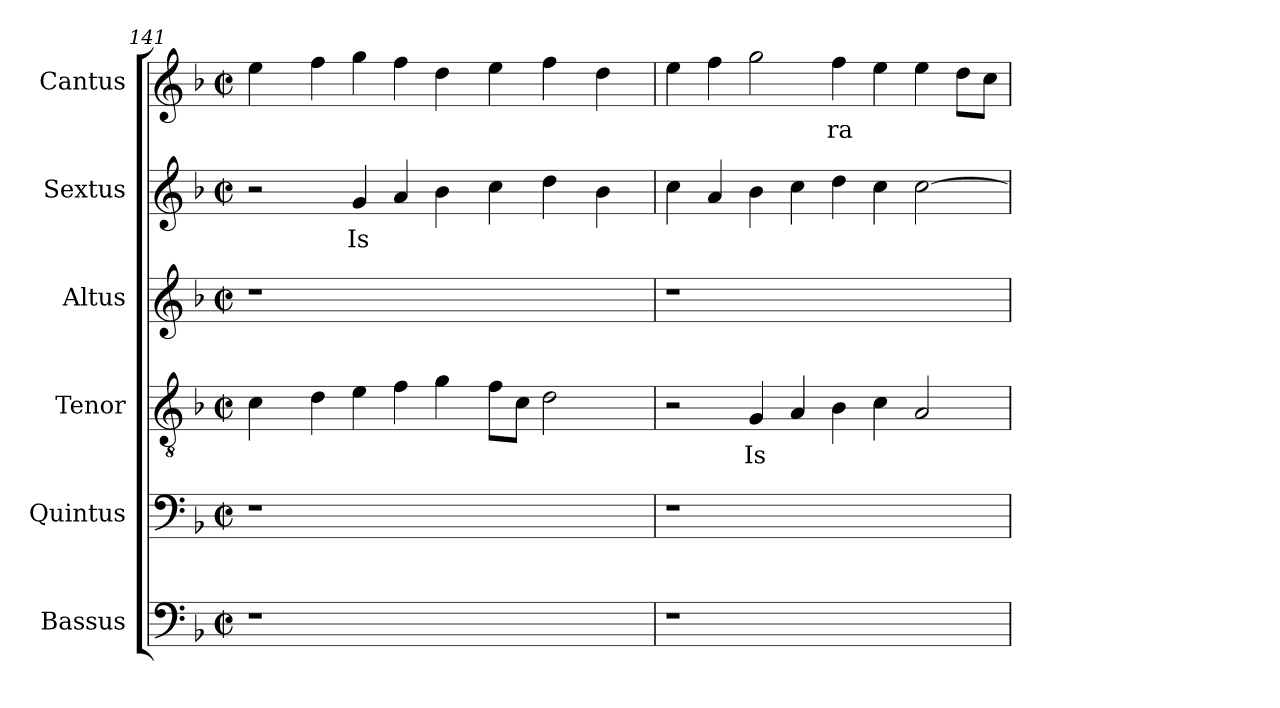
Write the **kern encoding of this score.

**kern	**kern	**kern	**text	**kern	**kern	**text	**kern	**text
*part6	*part5	*part4	*part4	*part3	*part2	*part2	*part1	*part1
*staff6	*staff5	*staff4	*staff4	*staff3	*staff2	*staff2	*staff1	*staff1
*I"Bassus	*I"Quintus	*I"Tenor	*	*I"Altus	*I"Sextus	*	*I"Cantus	*
*I'Bassus	*I'Quintus	*I'Tenor	*	*I'Altus	*I'Sextus	*	*I'Cantus	*
!!LO:LB:g=z
*clefF4	*clefF4	*clefGv2	*	*clefG2	*clefG2	*	*clefG2	*
*k[b-]	*k[b-]	*k[b-]	*	*k[b-]	*k[b-]	*	*k[b-]	*
*F:	*F:	*F:	*	*F:	*F:	*	*F:	*
*M2/2	*M2/2	*M2/2	*	*M2/2	*M2/2	*	*M2/2	*
*met(c|)	*met(c|)	*met(c|)	*	*met(c|)	*met(c|)	*	*met(c|)	*
=141	=141	=141	=141	=141	=141	=141	=141	=141
*	*	*	*	*	*	*	*^	*
1r	1r	4c\	.	1r	2r	.	4ee\	8ryy	.
.	.	.	.	.	.	.	.	32.ryy	.
.	.	.	.	.	.	.	.	1ryy	.
.	.	4d\	.	.	.	.	4ff\	.	.
!	!	!	!	!	!	!LO:LY:b:cj	!	!	!
.	.	4e\	.	.	4g/	Is	4gg\	.	.
.	.	4f\	.	.	4a/	.	4ff\	.	.
1ryy	1ryy	4g\	.	1ryy	4b-\	.	4dd\	.	.
.	.	.	.	.	.	.	.	2ryy	.
.	.	8f\L	.	.	4cc\	.	4ee\	.	.
.	.	8c\J	.	.	.	.	.	.	.
.	.	2d\	.	.	4dd\	.	4ff\	.	.
.	.	.	.	.	.	.	.	4ryy	.
.	.	.	.	.	4b-\	.	4dd\	.	.
.	.	.	.	.	.	.	.	16ryy	.
.	.	.	.	.	.	.	.	64ryy	.
*	*	*	*	*	*	*	*v	*v	*
=142	=142	=142	=142	=142	=142	=142	=142	=142
1r	1r	2r	.	1r	4cc\	.	4ee\	.
.	.	.	.	.	4a/	.	4ff\	.
!	!	!	!LO:LY:b:cj	!	!	!	!	!
.	.	4G/	Is	.	4b-\	.	2gg\	.
.	.	4A/	.	.	4cc\	.	.	.
!	!	!	!	!	!	!	!	!LO:LY:b:cj
1ryy	1ryy	4B-\	.	1ryy	4dd\	.	4ff\	ra
.	.	4c\	.	.	4cc\	.	4ee\	.
.	.	2A/	.	.	[>2cc\	.	4ee\	.
.	.	.	.	.	.	.	8dd\L	.
.	.	.	.	.	.	.	8cc\J	.
=	=	=	=	=	=	=	=	=
*-	*-	*-	*-	*-	*-	*-	*-	*-
